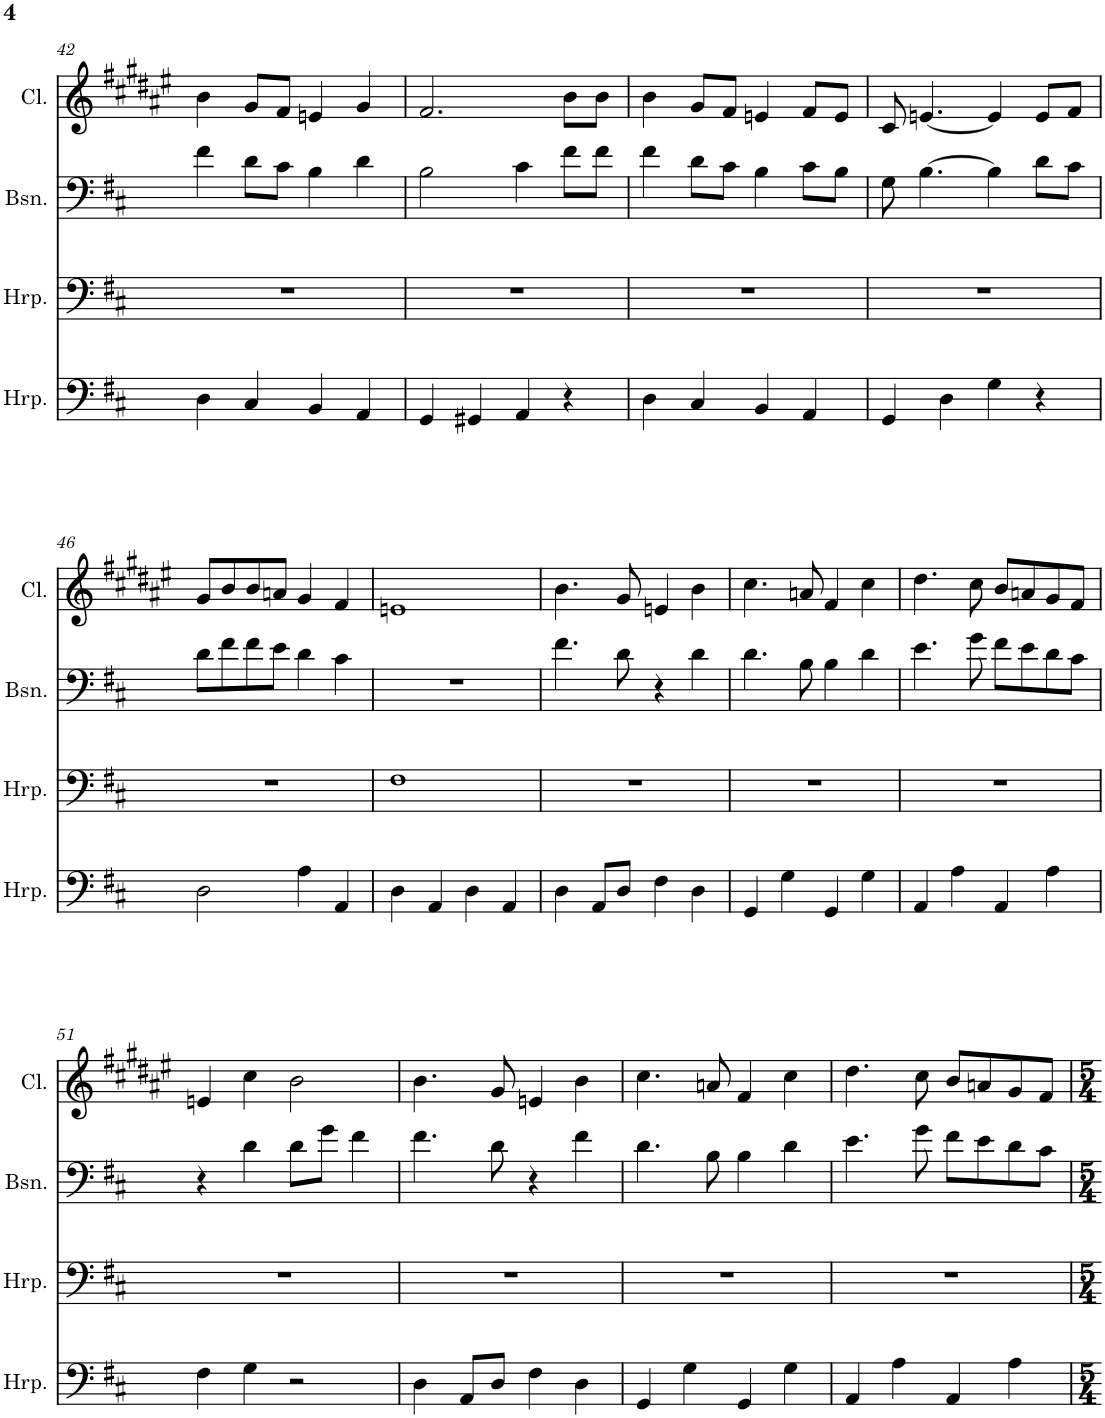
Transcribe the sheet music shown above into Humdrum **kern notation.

**kern	**kern	**kern	**kern
*part4	*part3	*part2	*part1
*staff4	*staff3	*staff2	*staff1
*I"Harp	*I"Harp	*I"Bassoon	*I"Clarinet
*I'Hrp.	*I'Hrp.	*I'Bsn.	*I'Cl.
!!LO:PB:g=z
*clefF4	*clefF4	*clefF4	*clefG2
*	*	*	*Trd1c2
*k[f#c#]	*k[f#c#]	*k[f#c#]	*k[f#c#g#d#a#e#]
*M4/4	*M4/4	*M4/4	*M4/4
=42	=42	=42	=42
4D\	1r	4f#\	4b\
4C#/	.	8d\L	8g#/L
.	.	8c#\J	8f#/J
4BB/	.	4B\	4en/
4AA/	.	4d\	4g#/
=43	=43	=43	=43
4GG/	1r	2B\	2.f#/
4GG#X/	.	.	.
4AA/	.	4c#\	.
4r	.	8f#\L	8b\L
.	.	8f#\J	8b\J
=44	=44	=44	=44
4D\	1r	4f#\	4b\
4C#/	.	8d\L	8g#/L
.	.	8c#\J	8f#/J
4BB/	.	4B\	4en/
4AA/	.	8c#\L	8f#/L
.	.	8B\J	8e/J
=45	=45	=45	=45
4GG/	1r	8G\	8c#/
.	.	[4.B\	[4.en/
4D\	.	.	.
4G\	.	4B\]	4e/]
4r	.	8d\L	8e/L
.	.	8c#\J	8f#/J
!!LO:LB:g=z
=46	=46	=46	=46
2D\	1r	8d\L	8g#/L
.	.	8f#\	8b/
.	.	8f#\	8b/
.	.	8e\J	8an/J
4A\	.	4d\	4g#/
4AA/	.	4c#\	4f#/
=47	=47	=47	=47
4D\	1F#	1r	1en
4AA/	.	.	.
4D\	.	.	.
4AA/	.	.	.
=48	=48	=48	=48
4D\	1r	4.f#\	4.b\
8AA/L	.	.	.
8D/J	.	8d\	8g#/
4F#\	.	4r	4en/
4D\	.	4d\	4b\
=49	=49	=49	=49
4GG/	1r	4.d\	4.cc#\
4G\	.	.	.
.	.	8B\	8an/
4GG/	.	4B\	4f#/
4G\	.	4d\	4cc#\
=50	=50	=50	=50
4AA/	1r	4.e\	4.dd#\
4A\	.	.	.
.	.	8g\	8cc#\
4AA/	.	8f#\L	8b/L
.	.	8e\	8an/
4A\	.	8d\	8g#/
.	.	8c#\J	8f#/J
!!LO:LB:g=z
=51	=51	=51	=51
4F#\	1r	4r	4en/
4G\	.	4d\	4cc#\
2r	.	8d\L	2b\
.	.	8g\J	.
.	.	4f#\	.
=52	=52	=52	=52
4D\	1r	4.f#\	4.b\
8AA/L	.	.	.
8D/J	.	8d\	8g#/
4F#\	.	4r	4en/
4D\	.	4f#\	4b\
=53	=53	=53	=53
4GG/	1r	4.d\	4.cc#\
4G\	.	.	.
.	.	8B\	8an/
4GG/	.	4B\	4f#/
4G\	.	4d\	4cc#\
=54	=54	=54	=54
4AA/	1r	4.e\	4.dd#\
4A\	.	.	.
.	.	8g\	8cc#\
4AA/	.	8f#\L	8b/L
.	.	8e\	8an/
4A\	.	8d\	8g#/
.	.	8c#\J	8f#/J
=	=	=	=
*-	*-	*-	*-
